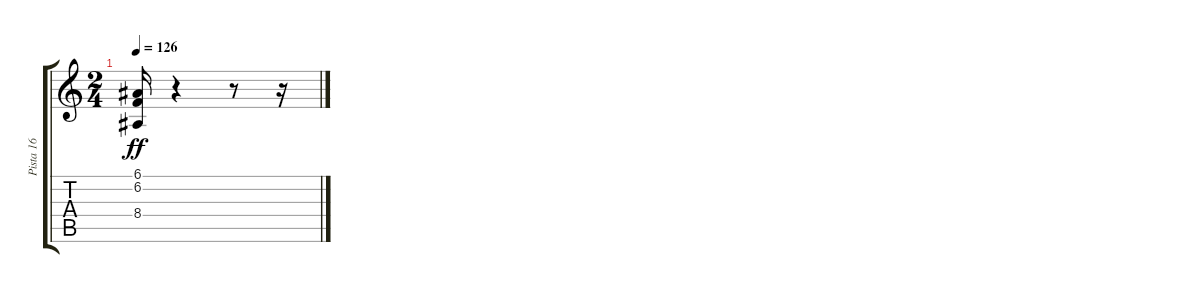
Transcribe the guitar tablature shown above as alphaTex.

\track ("Pista 16" "Pista 16") {instrument tenorsax}
\staff {score tabs}
\tuning (E4 B3 G3 D3 A2 E2) {hide}
\ts (2 4)
\tempo 126
\clef g2
\ks c
(6.1 6.2 8.4).16{dy ff} r.4 r.8 r.16
